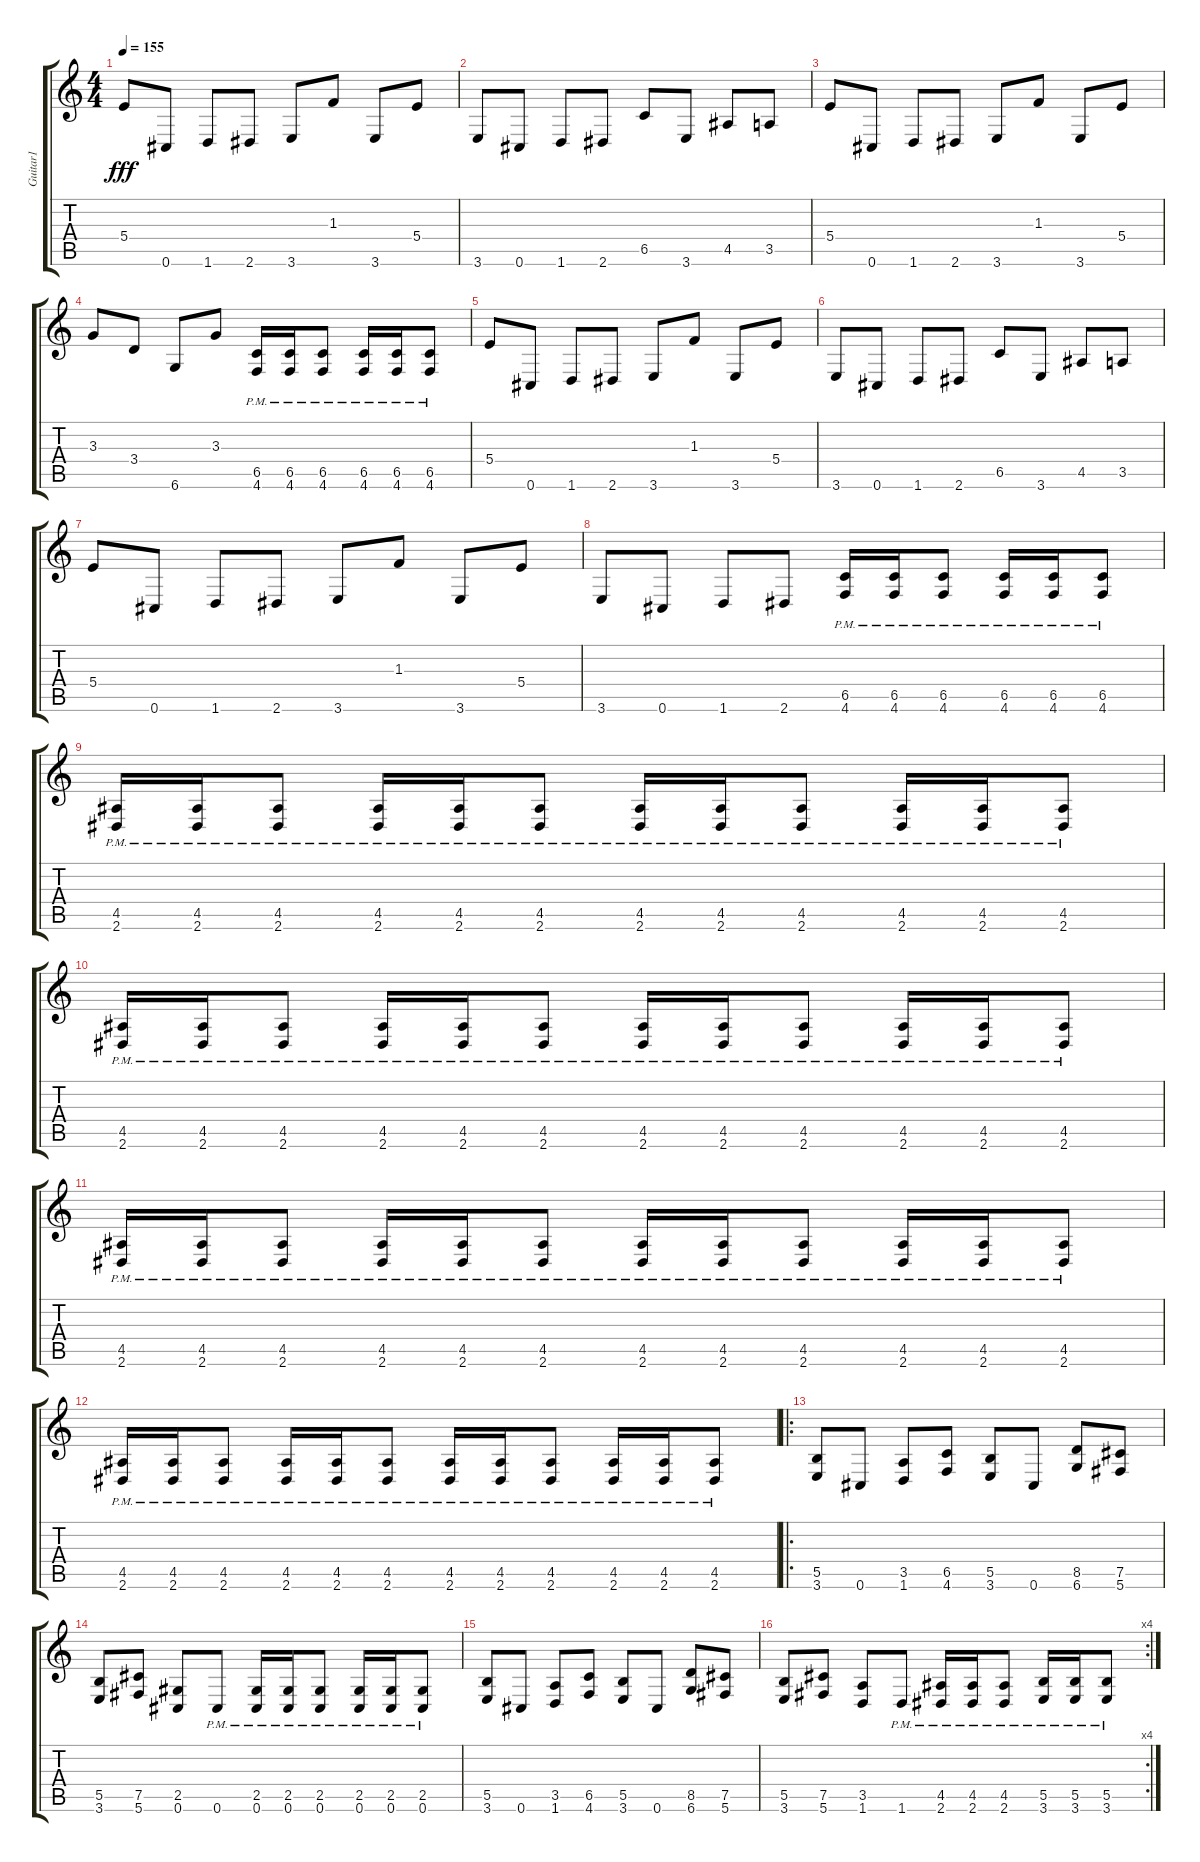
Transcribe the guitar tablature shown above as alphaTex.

\track ("Guitar1" "Guitar1") {instrument overdrivenguitar}
\staff {score tabs}
\tuning (Db4 Ab3 E3 B2 Gb2 Db2) {hide}
\ts (4 4)
\tempo 155
\clef g2
\ks c
5.4.8{dy fff} 0.6.8 1.6.8 2.6.8 3.6.8 1.3.8 3.6.8 5.4.8 |
3.6.8 0.6.8 1.6.8 2.6.8 6.5.8 3.6.8 4.5.8 3.5.8 |
5.4.8 0.6.8 1.6.8 2.6.8 3.6.8 1.3.8 3.6.8 5.4.8 |
3.3.8 3.4.8 6.6.8 3.3.8 (6.5{pm} 4.6{pm}).16 (6.5{pm} 4.6{pm}).16 (6.5{pm} 4.6{pm}).8 (6.5{pm} 4.6{pm}).16 (6.5{pm} 4.6{pm}).16 (6.5{pm} 4.6{pm}).8 |
5.4.8 0.6.8 1.6.8 2.6.8 3.6.8 1.3.8 3.6.8 5.4.8 |
3.6.8 0.6.8 1.6.8 2.6.8 6.5.8 3.6.8 4.5.8 3.5.8 |
5.4.8 0.6.8 1.6.8 2.6.8 3.6.8 1.3.8 3.6.8 5.4.8 |
3.6.8 0.6.8 1.6.8 2.6.8 (6.5{pm} 4.6{pm}).16 (6.5{pm} 4.6{pm}).16 (6.5{pm} 4.6{pm}).8 (6.5{pm} 4.6{pm}).16 (6.5{pm} 4.6{pm}).16 (6.5{pm} 4.6{pm}).8 |
(4.5{pm} 2.6{pm}).16 (4.5{pm} 2.6{pm}).16 (4.5{pm} 2.6{pm}).8 (4.5{pm} 2.6{pm}).16 (4.5{pm} 2.6{pm}).16 (4.5{pm} 2.6{pm}).8 (4.5{pm} 2.6{pm}).16 (4.5{pm} 2.6{pm}).16 (4.5{pm} 2.6{pm}).8 (4.5{pm} 2.6{pm}).16 (4.5{pm} 2.6{pm}).16 (4.5{pm} 2.6{pm}).8 |
(4.5{pm} 2.6{pm}).16 (4.5{pm} 2.6{pm}).16 (4.5{pm} 2.6{pm}).8 (4.5{pm} 2.6{pm}).16 (4.5{pm} 2.6{pm}).16 (4.5{pm} 2.6{pm}).8 (4.5{pm} 2.6{pm}).16 (4.5{pm} 2.6{pm}).16 (4.5{pm} 2.6{pm}).8 (4.5{pm} 2.6{pm}).16 (4.5{pm} 2.6{pm}).16 (4.5{pm} 2.6{pm}).8 |
(4.5{pm} 2.6{pm}).16 (4.5{pm} 2.6{pm}).16 (4.5{pm} 2.6{pm}).8 (4.5{pm} 2.6{pm}).16 (4.5{pm} 2.6{pm}).16 (4.5{pm} 2.6{pm}).8 (4.5{pm} 2.6{pm}).16 (4.5{pm} 2.6{pm}).16 (4.5{pm} 2.6{pm}).8 (4.5{pm} 2.6{pm}).16 (4.5{pm} 2.6{pm}).16 (4.5{pm} 2.6{pm}).8 |
(4.5{pm} 2.6{pm}).16 (4.5{pm} 2.6{pm}).16 (4.5{pm} 2.6{pm}).8 (4.5{pm} 2.6{pm}).16 (4.5{pm} 2.6{pm}).16 (4.5{pm} 2.6{pm}).8 (4.5{pm} 2.6{pm}).16 (4.5{pm} 2.6{pm}).16 (4.5{pm} 2.6{pm}).8 (4.5{pm} 2.6{pm}).16 (4.5{pm} 2.6{pm}).16 (4.5{pm} 2.6{pm}).8 |
\ro
(5.5 3.6).8 0.6.8 (3.5 1.6).8 (6.5 4.6).8 (5.5 3.6).8 0.6.8 (8.5 6.6).8 (7.5 5.6).8 |
(5.5 3.6).8 (7.5 5.6).8 (2.5 0.6).8 0.6{pm}.8 (2.5{pm} 0.6{pm}).16 (2.5{pm} 0.6{pm}).16 (2.5{pm} 0.6{pm}).8 (2.5{pm} 0.6{pm}).16 (2.5{pm} 0.6{pm}).16 (2.5{pm} 0.6{pm}).8 |
(5.5 3.6).8 0.6.8 (3.5 1.6).8 (6.5 4.6).8 (5.5 3.6).8 0.6.8 (8.5 6.6).8 (7.5 5.6).8 |
\rc 4
(5.5 3.6).8 (7.5 5.6).8 (3.5 1.6).8 1.6{pm}.8 (4.5{pm} 2.6{pm}).16 (4.5{pm} 2.6{pm}).16 (4.5{pm} 2.6{pm}).8 (5.5{pm} 3.6{pm}).16 (5.5{pm} 3.6{pm}).16 (5.5{pm} 3.6{pm}).8
